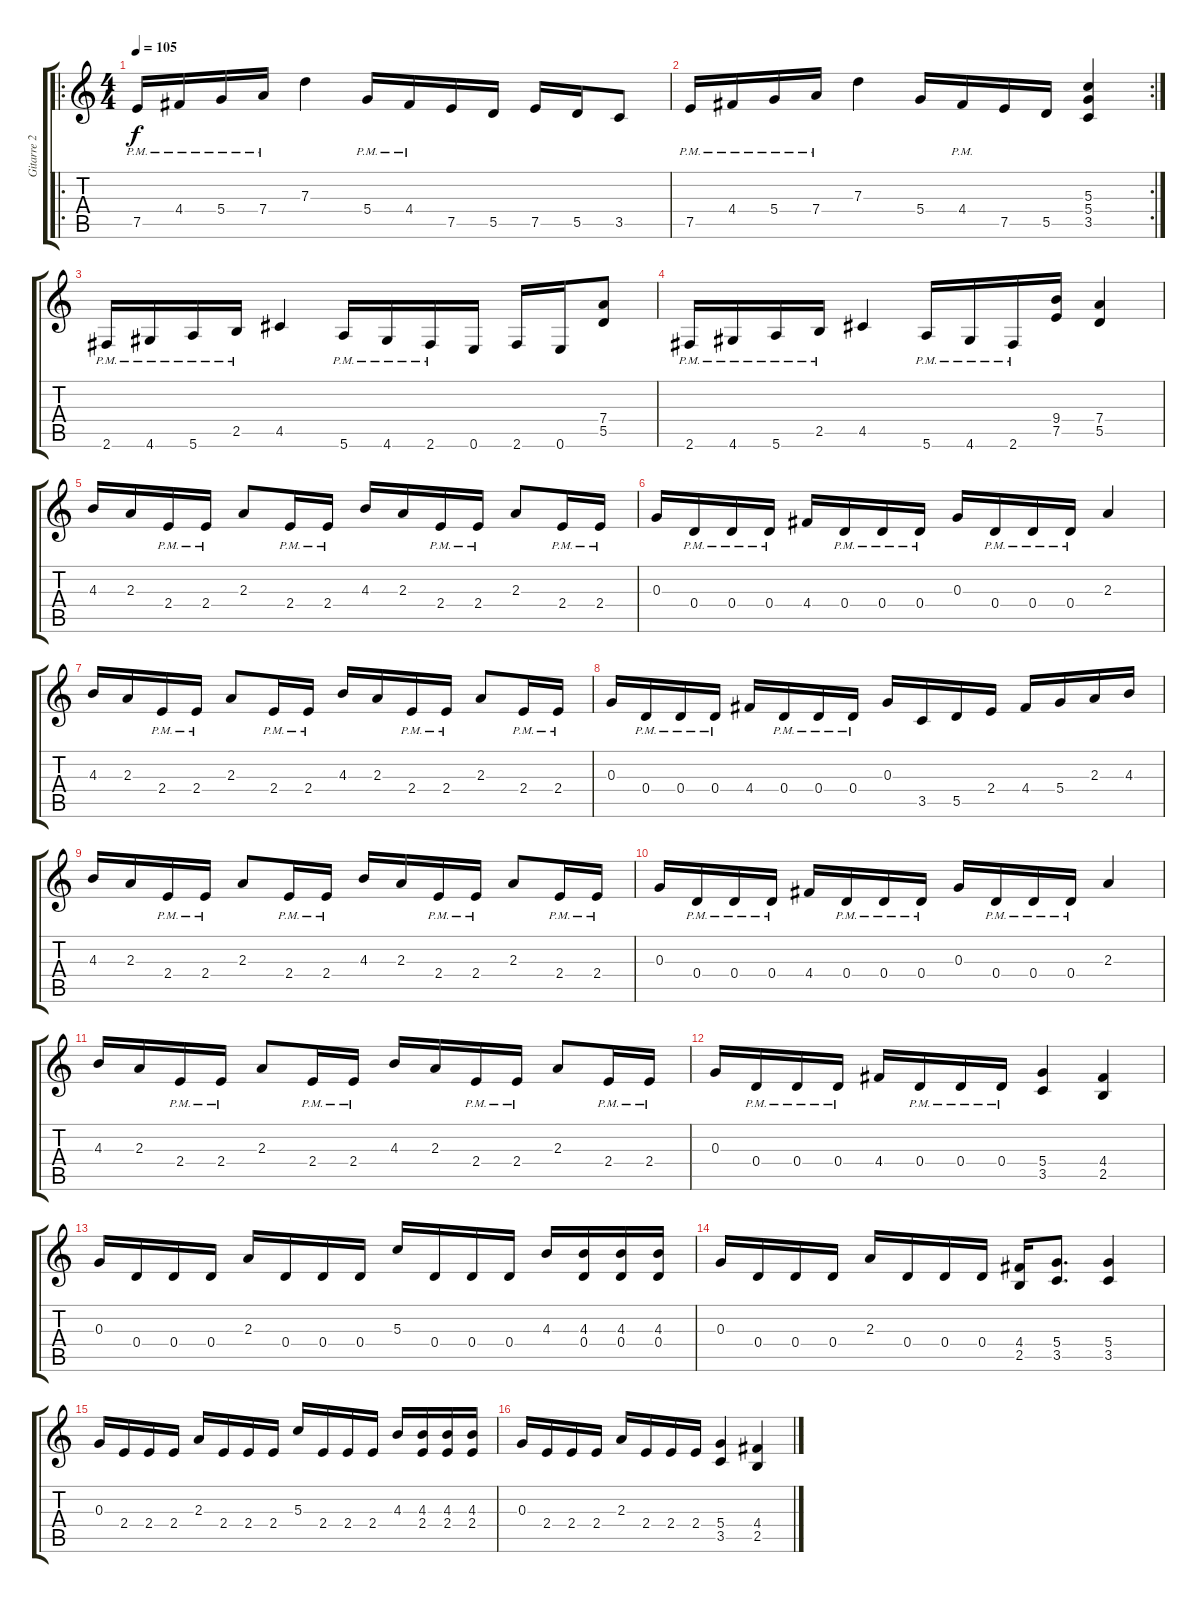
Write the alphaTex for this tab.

\track ("Gitarre 2" "Gitarre 2") {instrument distortionguitar}
\staff {score tabs}
\tuning (E4 B3 G3 D3 A2 E2) {hide}
\ro
\ts (4 4)
\tempo 105
\clef g2
\ks c
7.5{pm}.16{dy f} 4.4{pm}.16 5.4{pm}.16 7.4{pm}.16 7.3.4 5.4{pm}.16 4.4{pm}.16 7.5.16 5.5.16 7.5.16 5.5.16 3.5.8 |
\rc 2
7.5{pm}.16 4.4{pm}.16 5.4{pm}.16 7.4{pm}.16 7.3.4 5.4.16 4.4{pm}.16 7.5.16 5.5.16 (5.3 5.4 3.5).4 |
2.6{pm}.16 4.6{pm}.16 5.6{pm}.16 2.5{pm}.16 4.5.4 5.6{pm}.16 4.6{pm}.16 2.6{pm}.16 0.6.16 2.6.16 0.6.16 (7.4 5.5).8 |
2.6{pm}.16 4.6{pm}.16 5.6{pm}.16 2.5{pm}.16 4.5.4 5.6{pm}.16 4.6{pm}.16 2.6{pm}.16 (9.4 7.5).16 (7.4 5.5).4 |
4.3.16 2.3.16 2.4{pm}.16 2.4{pm}.16 2.3.8 2.4{pm}.16 2.4{pm}.16 4.3.16 2.3.16 2.4{pm}.16 2.4{pm}.16 2.3.8 2.4{pm}.16 2.4{pm}.16 |
0.3.16 0.4{pm}.16 0.4{pm}.16 0.4{pm}.16 4.4.16 0.4{pm}.16 0.4{pm}.16 0.4{pm}.16 0.3.16 0.4{pm}.16 0.4{pm}.16 0.4{pm}.16 2.3.4 |
4.3.16 2.3.16 2.4{pm}.16 2.4{pm}.16 2.3.8 2.4{pm}.16 2.4{pm}.16 4.3.16 2.3.16 2.4{pm}.16 2.4{pm}.16 2.3.8 2.4{pm}.16 2.4{pm}.16 |
0.3.16 0.4{pm}.16 0.4{pm}.16 0.4{pm}.16 4.4.16 0.4{pm}.16 0.4{pm}.16 0.4{pm}.16 0.3.16 3.5.16 5.5.16 2.4.16 4.4.16 5.4.16 2.3.16 4.3.16 |
4.3.16 2.3.16 2.4{pm}.16 2.4{pm}.16 2.3.8 2.4{pm}.16 2.4{pm}.16 4.3.16 2.3.16 2.4{pm}.16 2.4{pm}.16 2.3.8 2.4{pm}.16 2.4{pm}.16 |
0.3.16 0.4{pm}.16 0.4{pm}.16 0.4{pm}.16 4.4.16 0.4{pm}.16 0.4{pm}.16 0.4{pm}.16 0.3.16 0.4{pm}.16 0.4{pm}.16 0.4{pm}.16 2.3.4 |
4.3.16 2.3.16 2.4{pm}.16 2.4{pm}.16 2.3.8 2.4{pm}.16 2.4{pm}.16 4.3.16 2.3.16 2.4{pm}.16 2.4{pm}.16 2.3.8 2.4{pm}.16 2.4{pm}.16 |
0.3.16 0.4{pm}.16 0.4{pm}.16 0.4{pm}.16 4.4.16 0.4{pm}.16 0.4{pm}.16 0.4{pm}.16 (5.4 3.5).4 (4.4 2.5).4 |
0.3.16 0.4.16 0.4.16 0.4.16 2.3.16 0.4.16 0.4.16 0.4.16 5.3.16 0.4.16 0.4.16 0.4.16 4.3.16 (4.3 0.4).16 (4.3 0.4).16 (4.3 0.4).16 |
0.3.16 0.4.16 0.4.16 0.4.16 2.3.16 0.4.16 0.4.16 0.4.16 (4.4 2.5).16 (5.4 3.5).8{d} (5.4 3.5).4 |
0.3.16 2.4.16 2.4.16 2.4.16 2.3.16 2.4.16 2.4.16 2.4.16 5.3.16 2.4.16 2.4.16 2.4.16 4.3.16 (4.3 2.4).16 (4.3 2.4).16 (4.3 2.4).16 |
0.3.16 2.4.16 2.4.16 2.4.16 2.3.16 2.4.16 2.4.16 2.4.16 (5.4 3.5).4 (4.4 2.5).4
